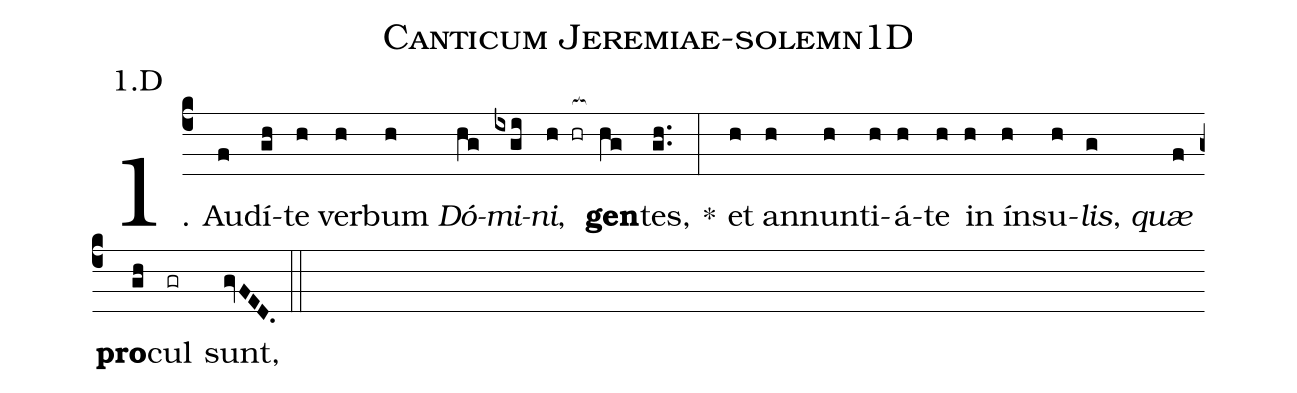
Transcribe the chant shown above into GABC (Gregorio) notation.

name: Canticum Jeremiae-solemn1D;
annotation: 1.D;
%%
(c4)1. Au(f)dí(gh)te(h) ver(h)bum(h) <i>Dó</i>(hg)<i>mi</i>(ixgi)<i>ni</i>,(h hr[ocb:1{]) <b>gen</b>(hg[ocb:0}])tes,(gh..) *(:) et(h) an(h)nun(h)ti(h)á(h)te(h) in(h) ín(h)su(h)<i>lis</i>,(g) <i>quæ</i>(f) <b>pro</b>(gh)cul(gr) sunt,(gvFED.) (::)
